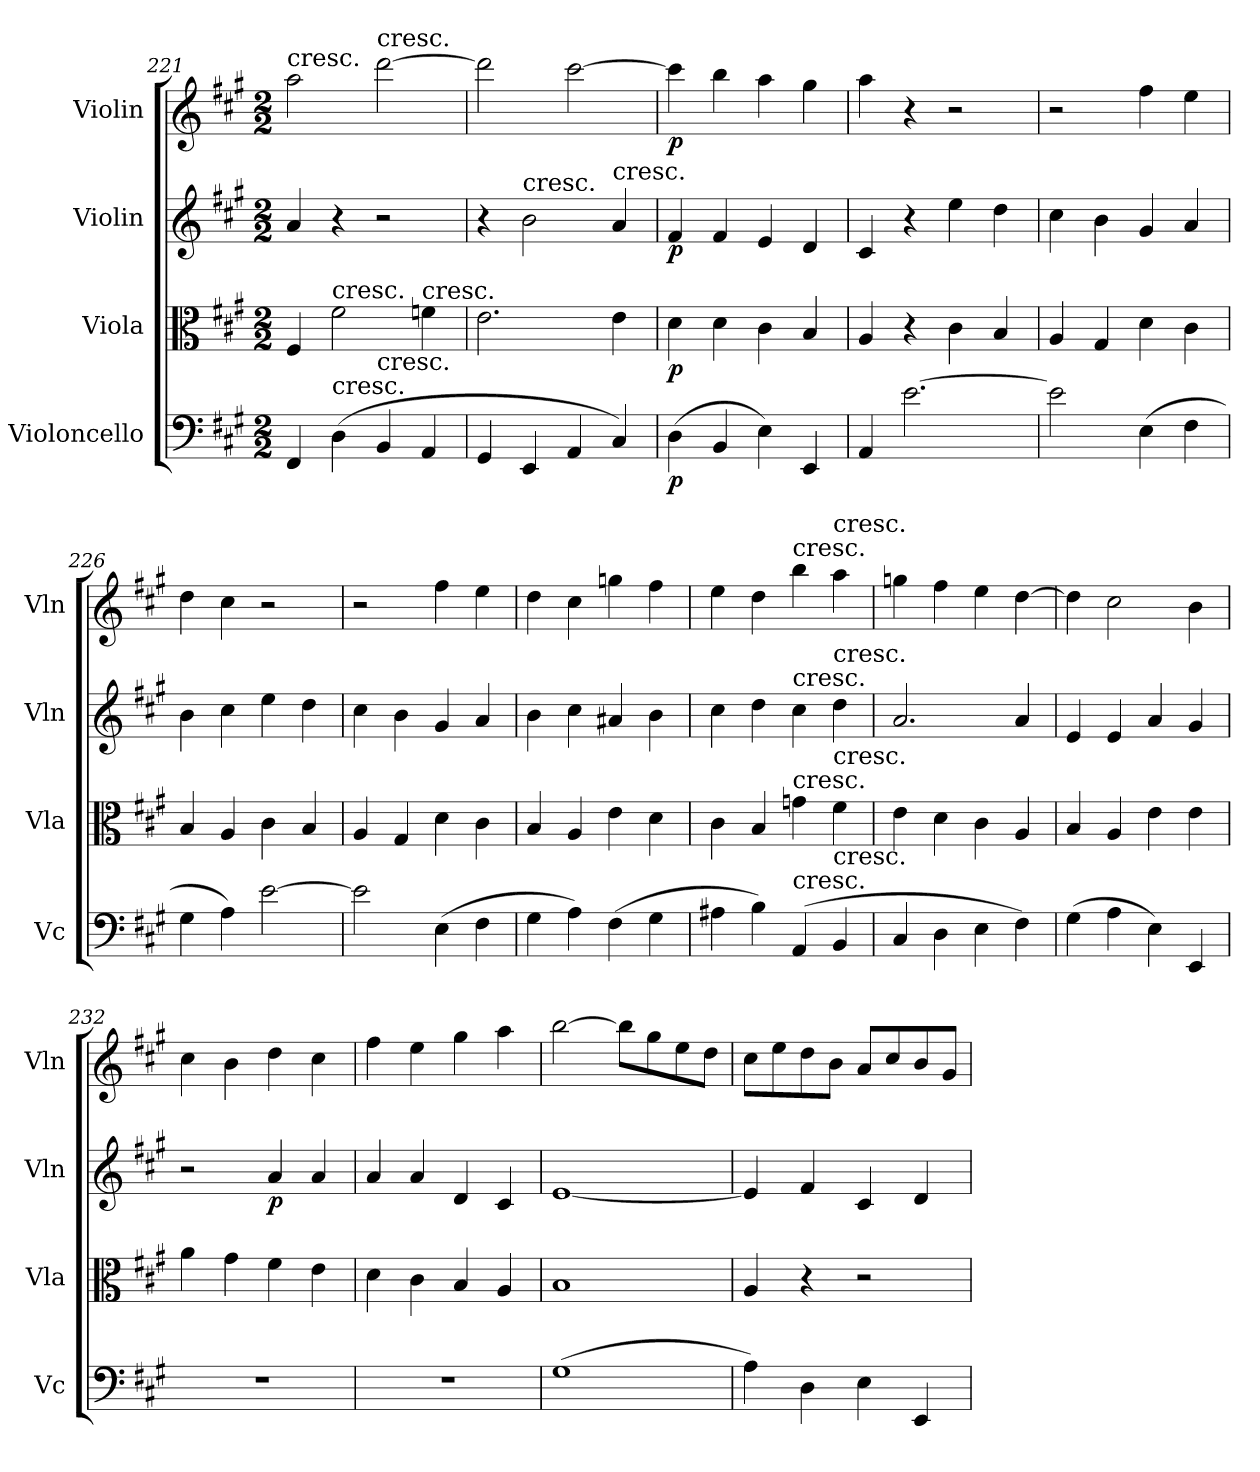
**kern	**dynam	**kern	**dynam	**kern	**dynam	**kern	**dynam
*part4	*part4	*part3	*part3	*part2	*part2	*part1	*part1
*staff4	*staff4	*staff3	*staff3	*staff2	*staff2	*staff1	*staff1
*I"Violoncello	*	*I"Viola	*	*I"Violin	*	*I"Violin	*
*I'Vc	*	*I'Vla	*	*I'Vln	*	*I'Vln	*
*clefF4	*	*clefC3	*	*clefG2	*	*clefG2	*
*k[f#c#g#]	*	*k[f#c#g#]	*	*k[f#c#g#]	*	*k[f#c#g#]	*
*A:	*	*A:	*	*A:	*	*A:	*
*M2/2	*	*M2/2	*	*M2/2	*	*M2/2	*
=221	=221	=221	=221	=221	=221	=221	=221
!	!	!	!	!	!	!LO:TX:t=cresc.	!
4FF#/	.	4F#/	.	4a/	.	2aa\	.
!	!	!LO:TX:t=cresc.	!	!	!	!	!
!LO:TX:t=cresc.	!	!	!	!	!	!	!
(4D\	.	2f#\	.	4r	.	.	.
!	!	!	!	!	!	!LO:TX:t=cresc.	!
!LO:TX:t=cresc.	!	!	!	!	!	!	!
4BB/	.	.	.	2r	.	[2ddd\	.
!	!	!LO:TX:t=cresc.	!	!	!	!	!
4AA/	.	4fn\	.	.	.	.	.
=222	=222	=222	=222	=222	=222	=222	=222
4GG#/	.	2.e\	.	4r	.	2ddd\]	.
!	!	!	!	!LO:TX:t=cresc.	!	!	!
4EE/	.	.	.	2b\	.	.	.
4AA/	.	.	.	.	.	[2ccc#\	.
!	!	!	!	!LO:TX:t=cresc.	!	!	!
4C#/)	.	4e\	.	4a/	.	.	.
=223	=223	=223	=223	=223	=223	=223	=223
(4D\	p	4d\	p	4f#/	p	4ccc#\]	p
4BB/	.	4d\	.	4f#/	.	4bb\	.
4E\)	.	4c#\	.	4e/	.	4aa\	.
4EE/	.	4B/	.	4d/	.	4gg#\	.
=224	=224	=224	=224	=224	=224	=224	=224
4AA/	.	4A/	.	4c#/	.	4aa\	.
[2.e\	.	4r	.	4r	.	4r	.
.	.	4c#\	.	4ee\	.	2r	.
.	.	4B/	.	4dd\	.	.	.
=225	=225	=225	=225	=225	=225	=225	=225
2e\]	.	4A/	.	4cc#\	.	2r	.
.	.	4G#/	.	4b\	.	.	.
(4E\	.	4d\	.	4g#/	.	4ff#\	.
4F#\	.	4c#\	.	4a/	.	4ee\	.
=226	=226	=226	=226	=226	=226	=226	=226
4G#\	.	4B/	.	4b\	.	4dd\	.
4A\)	.	4A/	.	4cc#\	.	4cc#\	.
[2e\	.	4c#\	.	4ee\	.	2r	.
.	.	4B/	.	4dd\	.	.	.
=227	=227	=227	=227	=227	=227	=227	=227
2e\]	.	4A/	.	4cc#\	.	2r	.
.	.	4G#/	.	4b\	.	.	.
(4E\	.	4d\	.	4g#/	.	4ff#\	.
4F#\	.	4c#\	.	4a/	.	4ee\	.
=228	=228	=228	=228	=228	=228	=228	=228
4G#\	.	4B/	.	4b\	.	4dd\	.
4A\)	.	4A/	.	4cc#\	.	4cc#\	.
(4F#\	.	4e\	.	4a#X/	.	4ggn\	.
4G#\	.	4d\	.	4b\	.	4ff#\	.
=229	=229	=229	=229	=229	=229	=229	=229
4A#X\	.	4c#\	.	4cc#\	.	4ee\	.
4B\)	.	4B/	.	4dd\	.	4dd\	.
!	!	!	!	!	!	!LO:TX:t=cresc.	!
!	!	!	!	!LO:TX:t=cresc.	!	!	!
!	!	!LO:TX:t=cresc.	!	!	!	!	!
!LO:TX:t=cresc.	!	!	!	!	!	!	!
(4AA/	.	4gn\	.	4cc#\	.	4bb\	.
!	!	!	!	!	!	!LO:TX:t=cresc.	!
!	!	!	!	!LO:TX:t=cresc.	!	!	!
!	!	!LO:TX:t=cresc.	!	!	!	!	!
!LO:TX:t=cresc.	!	!	!	!	!	!	!
4BB/	.	4f#\	.	4dd\	.	4aa\	.
=230	=230	=230	=230	=230	=230	=230	=230
4C#/	.	4e\	.	2.a/	.	4ggn\	.
4D\	.	4d\	.	.	.	4ff#\	.
4E\	.	4c#\	.	.	.	4ee\	.
4F#\)	.	4A/	.	4a/	.	[4dd\	.
=231	=231	=231	=231	=231	=231	=231	=231
(4G#\	.	4B/	.	4e/	.	4dd\]	.
4A\	.	4A/	.	4e/	.	2cc#\	.
4E\)	.	4e\	.	4a/	.	.	.
4EE/	.	4e\	.	4g#/	.	4b\	.
=232	=232	=232	=232	=232	=232	=232	=232
1r	.	4a\	.	2r	.	4cc#\	.
.	.	4g#\	.	.	.	4b\	.
.	.	4f#\	.	4a/	p	4dd\	.
.	.	4e\	.	4a/	.	4cc#\	.
=233	=233	=233	=233	=233	=233	=233	=233
1r	.	4d\	.	4a/	.	4ff#\	.
.	.	4c#\	.	4a/	.	4ee\	.
.	.	4B/	.	4d/	.	4gg#\	.
.	.	4A/	.	4c#/	.	4aa\	.
=234	=234	=234	=234	=234	=234	=234	=234
(1G#	.	1B	.	[1e	.	[2bb\	.
.	.	.	.	.	.	8bb\L]	.
.	.	.	.	.	.	8gg#\	.
.	.	.	.	.	.	8ee\	.
.	.	.	.	.	.	8dd\J	.
=235	=235	=235	=235	=235	=235	=235	=235
4A\)	.	4A/	.	4e/]	.	8cc#\L	.
.	.	.	.	.	.	8ee\	.
4D\	.	4r	.	4f#/	.	8dd\	.
.	.	.	.	.	.	8b\J	.
4E\	.	2r	.	4c#/	.	8a/L	.
.	.	.	.	.	.	8cc#/	.
4EE/	.	.	.	4d/	.	8b/	.
.	.	.	.	.	.	8g#/J	.
=	=	=	=	=	=	=	=
*-	*-	*-	*-	*-	*-	*-	*-
